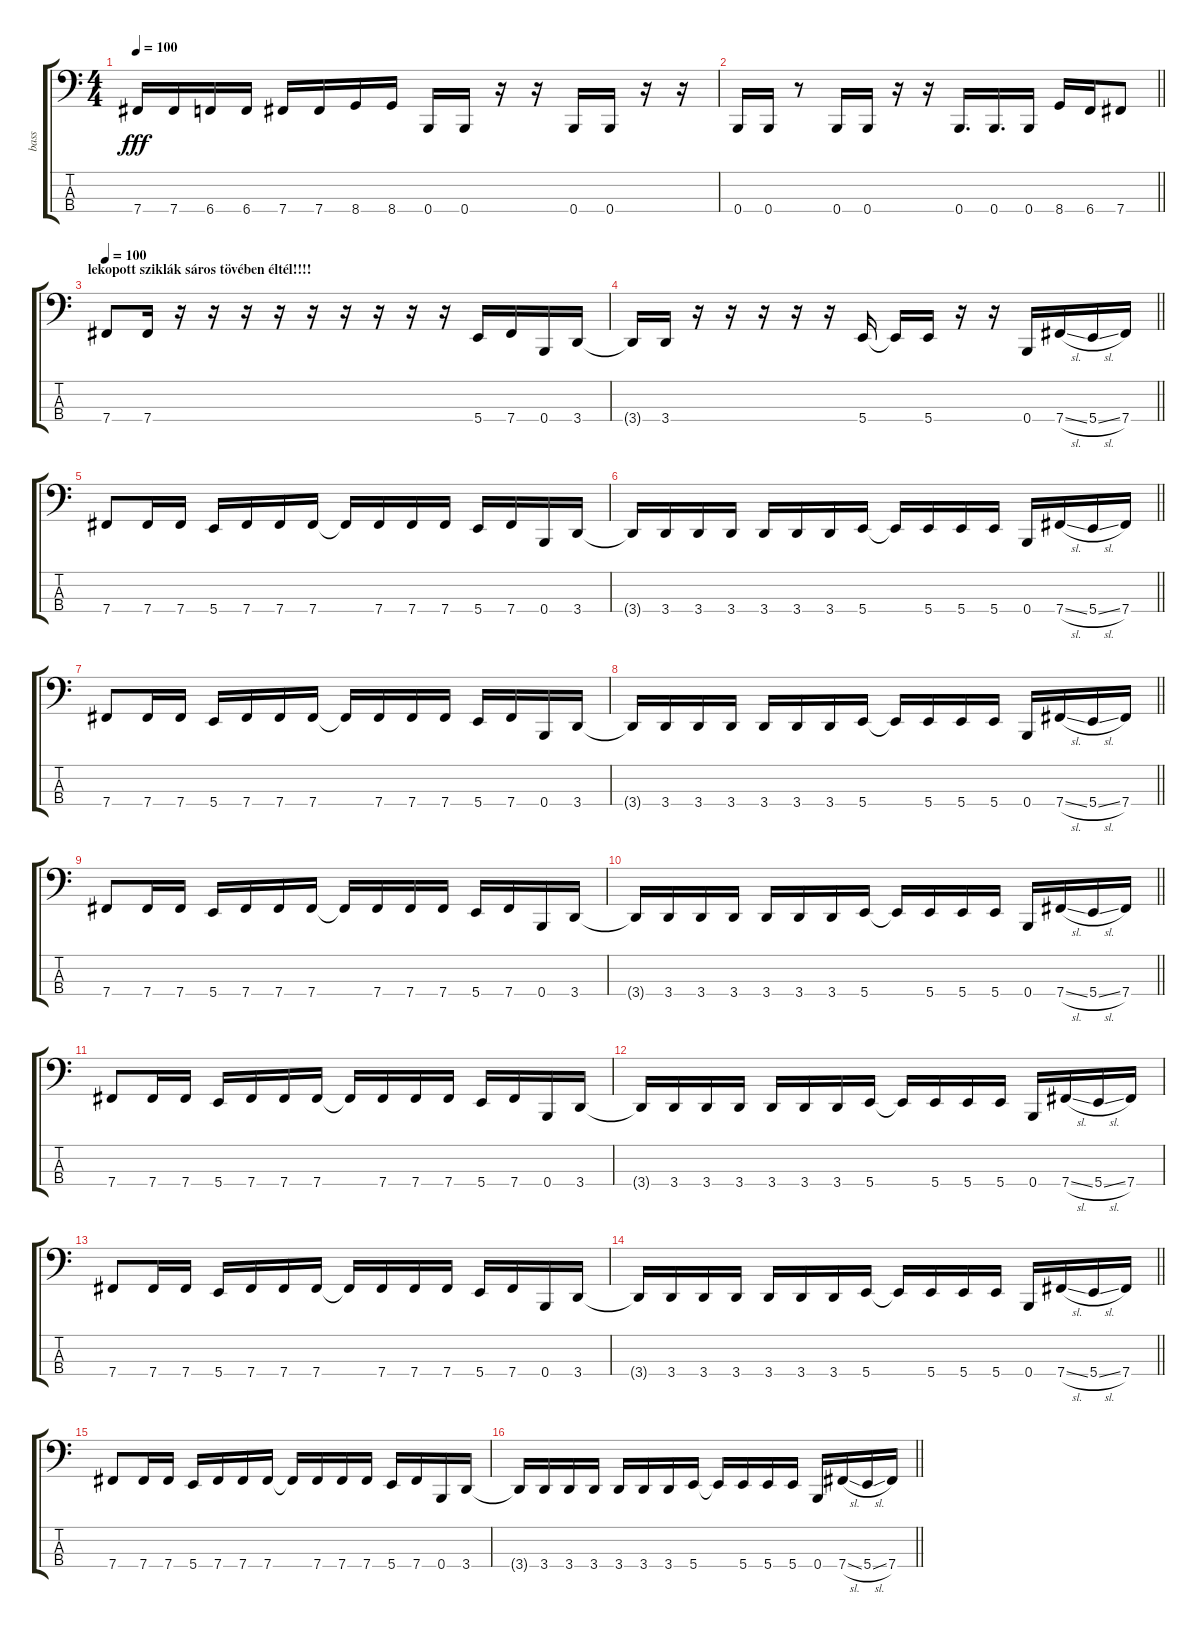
\track ("bass" "bass") {instrument electricbasspick}
\staff {score tabs}
\tuning (E2 B1 Gb1 B0) {hide}
\ts (4 4)
\tempo 100
\clef f4
\ks c
7.4.16{dy fff} 7.4.16 6.4.16 6.4.16 7.4.16 7.4.16 8.4.16 8.4.16 0.4.16 0.4.16 r.16 r.16 0.4.16 0.4.16 r.16 r.16 |
\barLineRight lightlight
0.4.16 0.4.16 r.8 0.4.16 0.4.16 r.16 r.16 0.4.16{d} 0.4.16{d} 0.4.16 8.4.16 6.4.16 7.4.8 |
\section ("" "lekopott sziklák sáros tövében éltél!!!!")
\tempo 100
7.4.8 7.4.16 r.16 r.16 r.16 r.16 r.16 r.16 r.16 r.16 r.16 5.4.16 7.4.16 0.4.16 3.4.16 |
\barLineRight lightlight
3.4{t}.16 3.4.16 r.16 r.16 r.16 r.16 r.16 5.4.16 5.4{t}.16 5.4.16 r.16 r.16 0.4.16 7.4{sl}.16 5.4{sl}.16 7.4.16 |
7.4.8 7.4.16 7.4.16 5.4.16 7.4.16 7.4.16 7.4.16 7.4{t}.16 7.4.16 7.4.16 7.4.16 5.4.16 7.4.16 0.4.16 3.4.16 |
\barLineRight lightlight
3.4{t}.16 3.4.16 3.4.16 3.4.16 3.4.16 3.4.16 3.4.16 5.4.16 5.4{t}.16 5.4.16 5.4.16 5.4.16 0.4.16 7.4{sl}.16 5.4{sl}.16 7.4.16 |
\section ("" "")
7.4.8 7.4.16 7.4.16 5.4.16 7.4.16 7.4.16 7.4.16 7.4{t}.16 7.4.16 7.4.16 7.4.16 5.4.16 7.4.16 0.4.16 3.4.16 |
\barLineRight lightlight
3.4{t}.16 3.4.16 3.4.16 3.4.16 3.4.16 3.4.16 3.4.16 5.4.16 5.4{t}.16 5.4.16 5.4.16 5.4.16 0.4.16 7.4{sl}.16 5.4{sl}.16 7.4.16 |
7.4.8 7.4.16 7.4.16 5.4.16 7.4.16 7.4.16 7.4.16 7.4{t}.16 7.4.16 7.4.16 7.4.16 5.4.16 7.4.16 0.4.16 3.4.16 |
\barLineRight lightlight
3.4{t}.16 3.4.16 3.4.16 3.4.16 3.4.16 3.4.16 3.4.16 5.4.16 5.4{t}.16 5.4.16 5.4.16 5.4.16 0.4.16 7.4{sl}.16 5.4{sl}.16 7.4.16 |
7.4.8 7.4.16 7.4.16 5.4.16 7.4.16 7.4.16 7.4.16 7.4{t}.16 7.4.16 7.4.16 7.4.16 5.4.16 7.4.16 0.4.16 3.4.16 |
3.4{t}.16 3.4.16 3.4.16 3.4.16 3.4.16 3.4.16 3.4.16 5.4.16 5.4{t}.16 5.4.16 5.4.16 5.4.16 0.4.16 7.4{sl}.16 5.4{sl}.16 7.4.16 |
7.4.8 7.4.16 7.4.16 5.4.16 7.4.16 7.4.16 7.4.16 7.4{t}.16 7.4.16 7.4.16 7.4.16 5.4.16 7.4.16 0.4.16 3.4.16 |
\barLineRight lightlight
3.4{t}.16 3.4.16 3.4.16 3.4.16 3.4.16 3.4.16 3.4.16 5.4.16 5.4{t}.16 5.4.16 5.4.16 5.4.16 0.4.16 7.4{sl}.16 5.4{sl}.16 7.4.16 |
\section ("" "")
7.4.8 7.4.16 7.4.16 5.4.16 7.4.16 7.4.16 7.4.16 7.4{t}.16 7.4.16 7.4.16 7.4.16 5.4.16 7.4.16 0.4.16 3.4.16 |
\barLineRight lightlight
3.4{t}.16 3.4.16 3.4.16 3.4.16 3.4.16 3.4.16 3.4.16 5.4.16 5.4{t}.16 5.4.16 5.4.16 5.4.16 0.4.16 7.4{sl}.16 5.4{sl}.16 7.4.16
